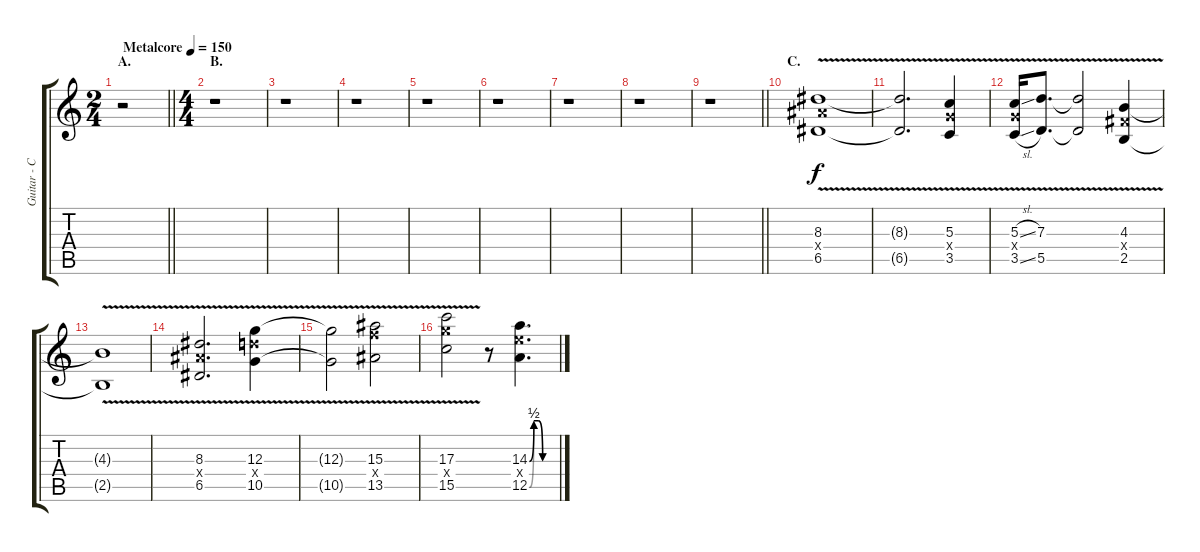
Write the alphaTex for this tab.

\track ("Guitar - Center" "Guitar - C") {instrument distortionguitar}
\staff {score tabs}
\tuning (E4 B3 G3 D3 A2 D2) {hide}
\ts (2 4)
\section ("" "A.")
\tempo (150 "Metalcore")
\clef g2
\barLineRight lightlight
\ks c
r.2{dy f instrument distortionguitar} |
\ts (4 4)
\section ("" "B.")
r.1 |
r.1 |
r.1 |
r.1 |
r.1 |
r.1 |
r.1 |
\barLineRight lightlight
r.1 |
\section ("" "C.")
(8.3{v} 8.4{x} 6.5{v}).1 |
(8.3{t} 6.5{t}).2{d} (5.3{v} 5.4{x} 3.5{v}).4 |
(5.3{v sl} 5.4{x} 3.5{v sl}).16 (7.3{v} 5.5{v}).8{d} (7.3{t} 5.5{t}).2 (4.3{v} 4.4{x} 2.5{v}).4 |
(4.3{t} 2.5{t}).1 |
(8.3{v} 8.4{x} 6.5{v}).2{d} (12.3{v} 12.4{x} 10.5{v}).4 |
(12.3{t} 10.5{t}).2 (15.3{v} 15.4{x} 13.5{v}).2 |
(17.3{v} 17.4{x} 15.5{v}).2 r.8 (14.3{be (custom 0 0 10 2 20 2 30 0 60 0)} 14.4{x} 12.5{be (custom 0 0 10 2 20 2 30 0 60 0)}).4{d}
